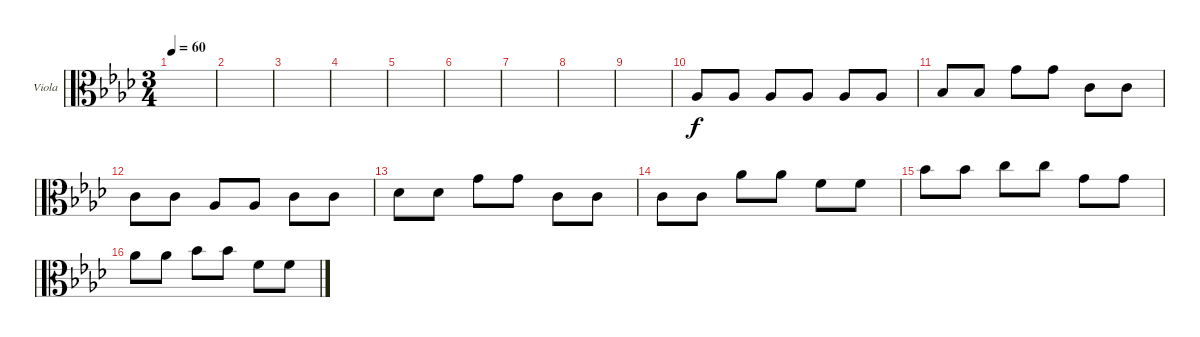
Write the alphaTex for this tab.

\defaultSystemsLayout 4
\bracketExtendMode groupsimilarinstruments
\firstSystemTrackNameOrientation horizontal
\otherSystemsTrackNameOrientation horizontal
\track ("Viola" "Viola") {instrument viola}
\staff {score}
\tuning (A4 D4 G3 C3)
\ts (3 4)
\tempo 60
\clef c3
\ks fminor
|
|
|
|
|
|
|
|
|
1.3.8 1.3.8 1.3.8 1.3.8 1.3.8 1.3.8 |
3.3.8 3.3.8 5.2.8 5.2.8 5.3.8 5.3.8 |
5.3.8 5.3.8 8.4.8 8.4.8 5.3.8 5.3.8 |
6.3.8 6.3.8 5.2.8 5.2.8 5.3.8 5.3.8 |
5.3.8 5.3.8 6.2.8 6.2.8 3.2.8 3.2.8 |
1.1.8 1.1.8 3.1.8 3.1.8 5.2.8 5.2.8 |
6.2.8 6.2.8 8.2.8 8.2.8 10.3.8 10.3.8
